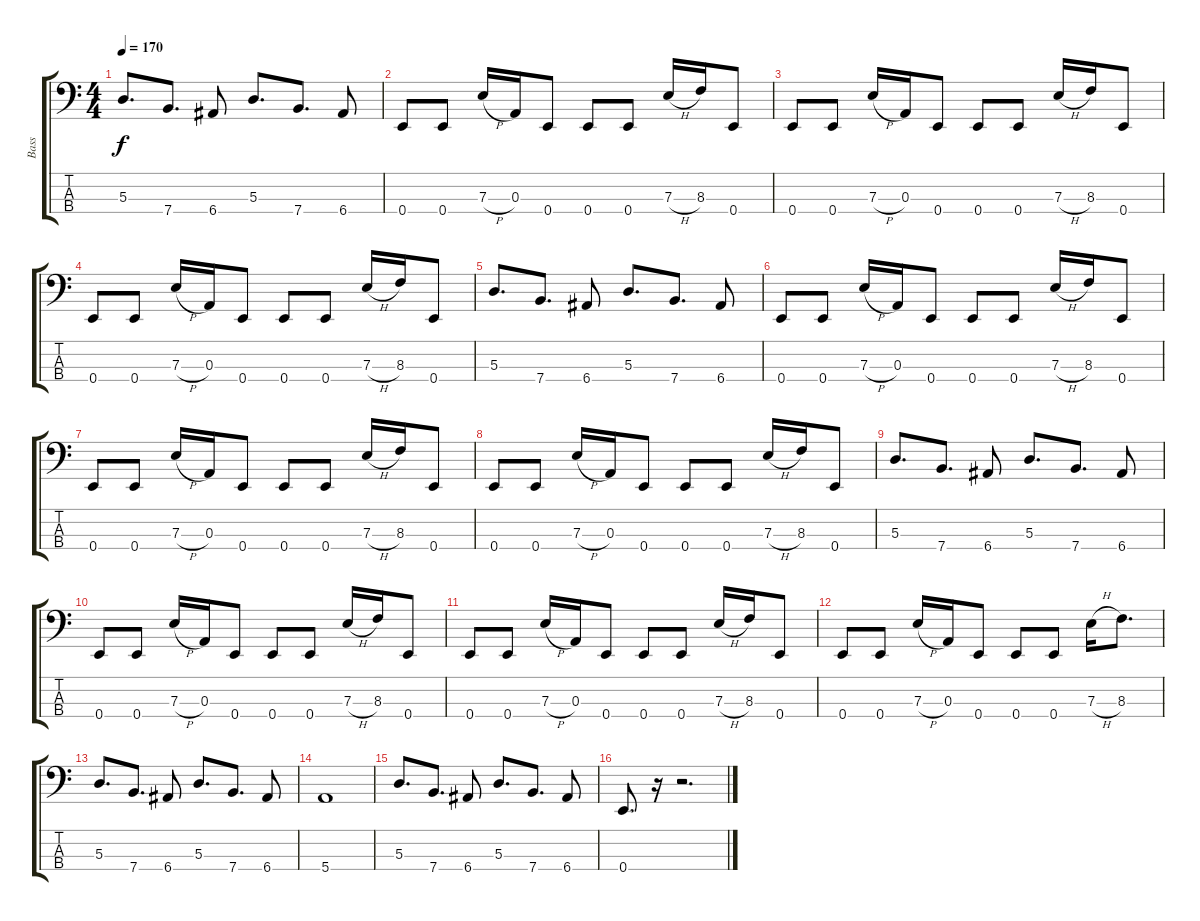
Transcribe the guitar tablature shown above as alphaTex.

\track ("Bass" "Bass") {instrument electricbasspick}
\staff {score tabs}
\tuning (G2 D2 A1 E1) {hide}
\ts (4 4)
\tempo 170
\clef f4
\ks c
5.3.8{d dy f} 7.4.8{d} 6.4.8 5.3.8{d} 7.4.8{d} 6.4.8 |
0.4.8 0.4.8 7.3{h}.16 0.3.16 0.4.8 0.4.8 0.4.8 7.3{h}.16 8.3.16 0.4.8 |
0.4.8 0.4.8 7.3{h}.16 0.3.16 0.4.8 0.4.8 0.4.8 7.3{h}.16 8.3.16 0.4.8 |
0.4.8 0.4.8 7.3{h}.16 0.3.16 0.4.8 0.4.8 0.4.8 7.3{h}.16 8.3.16 0.4.8 |
5.3.8{d} 7.4.8{d} 6.4.8 5.3.8{d} 7.4.8{d} 6.4.8 |
0.4.8 0.4.8 7.3{h}.16 0.3.16 0.4.8 0.4.8 0.4.8 7.3{h}.16 8.3.16 0.4.8 |
0.4.8 0.4.8 7.3{h}.16 0.3.16 0.4.8 0.4.8 0.4.8 7.3{h}.16 8.3.16 0.4.8 |
0.4.8 0.4.8 7.3{h}.16 0.3.16 0.4.8 0.4.8 0.4.8 7.3{h}.16 8.3.16 0.4.8 |
5.3.8{d} 7.4.8{d} 6.4.8 5.3.8{d} 7.4.8{d} 6.4.8 |
0.4.8 0.4.8 7.3{h}.16 0.3.16 0.4.8 0.4.8 0.4.8 7.3{h}.16 8.3.16 0.4.8 |
0.4.8 0.4.8 7.3{h}.16 0.3.16 0.4.8 0.4.8 0.4.8 7.3{h}.16 8.3.16 0.4.8 |
0.4.8 0.4.8 7.3{h}.16 0.3.16 0.4.8 0.4.8 0.4.8 7.3{h}.16 8.3.8{d} |
5.3.8{d} 7.4.8{d} 6.4.8 5.3.8{d} 7.4.8{d} 6.4.8 |
5.4.1 |
5.3.8{d} 7.4.8{d} 6.4.8 5.3.8{d} 7.4.8{d} 6.4.8 |
0.4.8{d} r.16 r.2{d}
